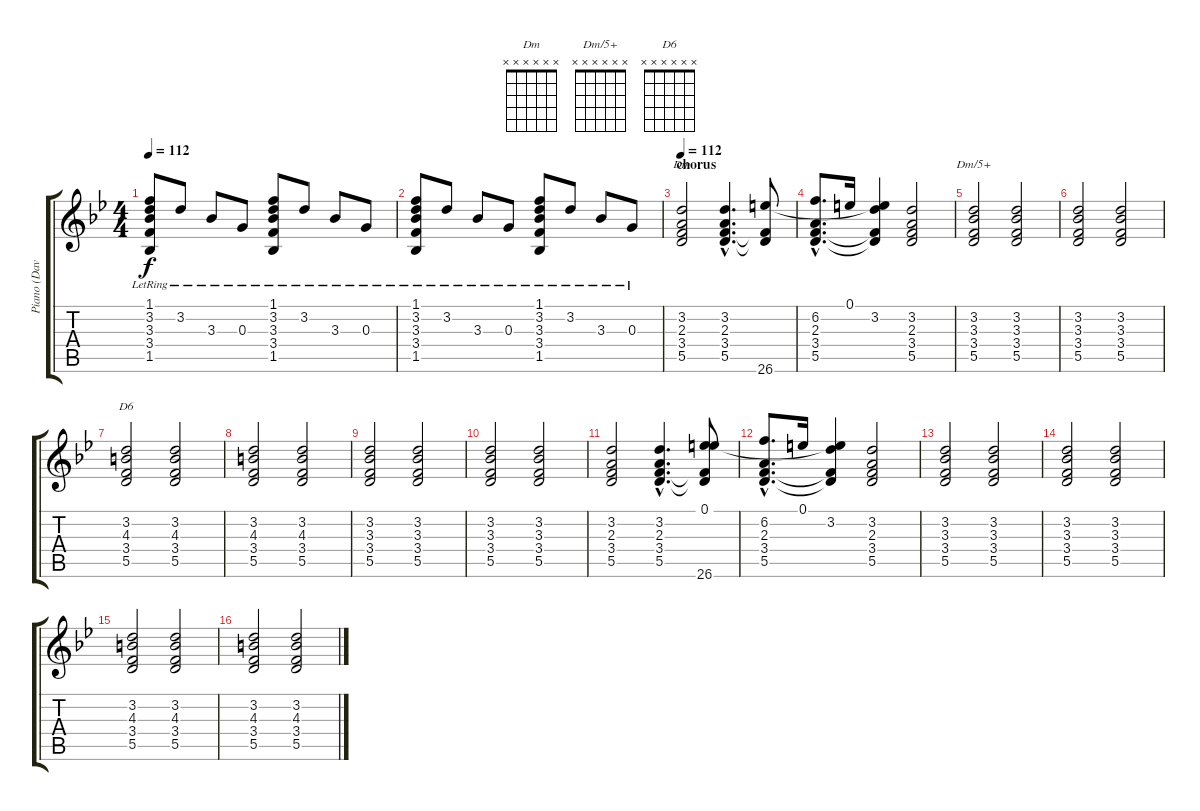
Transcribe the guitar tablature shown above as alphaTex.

\track ("Piano (Davies)" "Piano (Dav") {instrument acousticgrandpiano}
\staff {score tabs}
\tuning (E5 B4 G4 D4 A3 D3) {hide}
\chord ("Dm" x x x x x x)
\chord ("Dm/5+" x x x x x x)
\chord ("D6" x x x x x x)
\ts (4 4)
\tempo 112
\clef g2
\ks bb
(1.1{lr} 3.2{lr} 3.3{lr} 3.4{lr} 1.5{lr}).8{dy f} 3.2{lr}.8 3.3{lr}.8 0.3{lr}.8 (1.1{lr} 3.2{lr} 3.3{lr} 3.4{lr} 1.5{lr}).8 3.2{lr}.8 3.3{lr}.8 0.3{lr}.8 |
(1.1{lr} 3.2{lr} 3.3{lr} 3.4{lr} 1.5{lr}).8 3.2{lr}.8 3.3{lr}.8 0.3{lr}.8 (1.1{lr} 3.2{lr} 3.3{lr} 3.4{lr} 1.5{lr}).8 3.2{lr}.8 3.3{lr}.8 0.3{lr}.8 |
\section ("" "chorus")
\tempo 112
(3.2 2.3 3.4 5.5).2{ch "Dm"} (3.2{hac} 2.3{hac} 3.4{hac} 5.5{hac}).4{d} (3.4{t} 5.5{t} 26.6).8 |
(6.2{hac} 2.3{hac} 3.4{hac} 5.5{hac}).8{d} 0.1.16 (3.2 3.4{t} 5.5{t} 26.6{t}).4 (3.2 2.3 3.4 5.5).2 |
(3.2 3.3 3.4 5.5).2{ch "Dm/5+"} (3.2 3.3 3.4 5.5).2 |
(3.2 3.3 3.4 5.5).2 (3.2 3.3 3.4 5.5).2 |
(3.2 4.3 3.4 5.5).2{ch "D6"} (3.2 4.3 3.4 5.5).2 |
(3.2 4.3 3.4 5.5).2 (3.2 4.3 3.4 5.5).2 |
(3.2 3.3 3.4 5.5).2 (3.2 3.3 3.4 5.5).2 |
(3.2 3.3 3.4 5.5).2 (3.2 3.3 3.4 5.5).2 |
(3.2 2.3 3.4 5.5).2 (3.2{hac} 2.3{hac} 3.4{hac} 5.5{hac}).4{d} (0.1 3.4{t} 5.5{t} 26.6).8 |
(6.2{hac} 2.3{hac} 3.4{hac} 5.5{hac}).8{d} 0.1.16 (3.2 3.4{t} 5.5{t} 26.6{t}).4 (3.2 2.3 3.4 5.5).2 |
(3.2 3.3 3.4 5.5).2 (3.2 3.3 3.4 5.5).2 |
(3.2 3.3 3.4 5.5).2 (3.2 3.3 3.4 5.5).2 |
(3.2 4.3 3.4 5.5).2 (3.2 4.3 3.4 5.5).2 |
(3.2 4.3 3.4 5.5).2 (3.2 4.3 3.4 5.5).2
